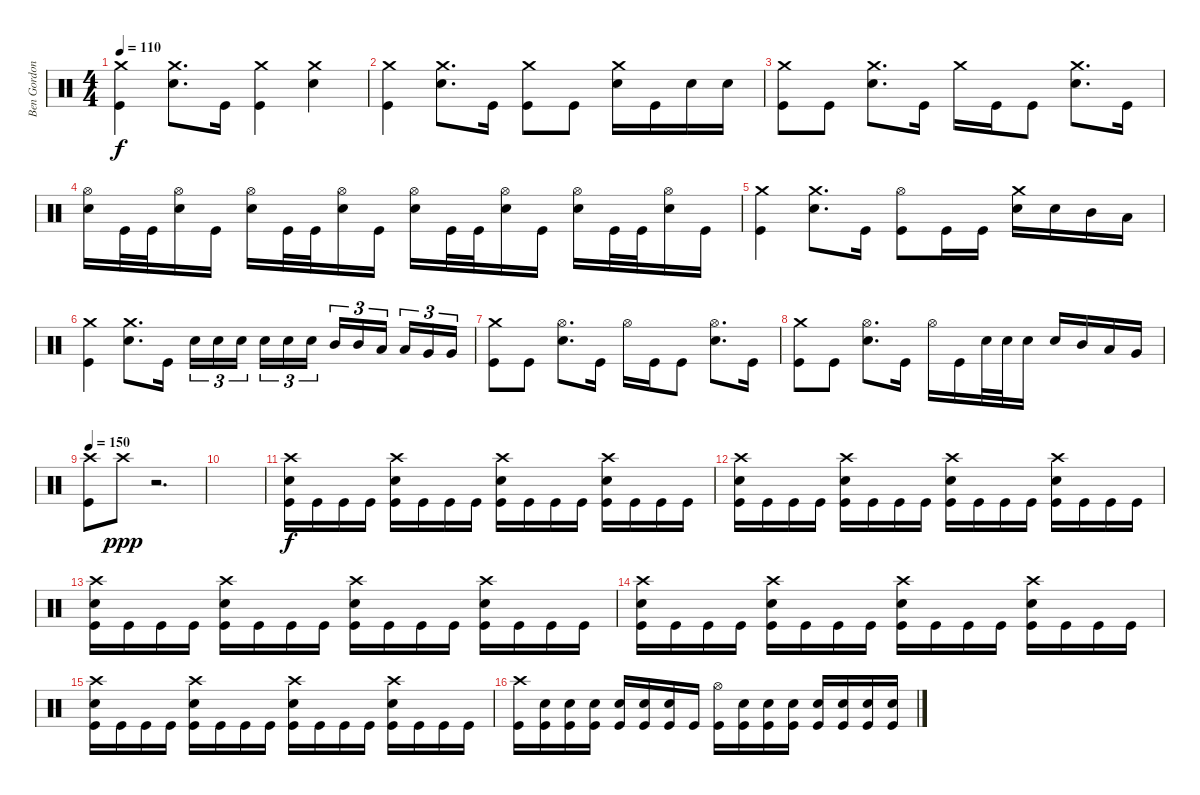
\track ("Ben Gordon" "Ben Gordon") {instrument percussion}
\staff {score}
\articulation defaults
\ts (4 4)
\tempo 110
\clef neutral
\ks c
("Crash medium (hit)" "Kick (hit)").4{dy f} ("Crash medium (hit)" "Electric Snare (hit)").8{d} "Kick (hit)".16 ("Crash medium (hit)" "Kick (hit)").4 ("Crash medium (hit)" "Electric Snare (hit)").4 |
("Crash medium (hit)" "Kick (hit)").4 ("Crash medium (hit)" "Electric Snare (hit)").8{d} "Kick (hit)".16 ("Crash medium (hit)" "Kick (hit)").8 "Kick (hit)".8 ("Crash medium (hit)" "Electric Snare (hit)").16 "Kick (hit)".16 "Electric Snare (hit)".16 "Electric Snare (hit)".16 |
("Crash medium (hit)" "Kick (hit)").8 "Kick (hit)".8 ("Crash medium (hit)" "Electric Snare (hit)").8{d} "Kick (hit)".16 "Crash medium (hit)".16 "Kick (hit)".16 "Kick (hit)".8 ("Crash medium (hit)" "Electric Snare (hit)").8{d} "Kick (hit)".16 |
("Hi-Hat (open)" "Electric Snare (hit)").16 "Kick (hit)".32 "Kick (hit)".32 ("Hi-Hat (open)" "Electric Snare (hit)").16 "Kick (hit)".16 ("Hi-Hat (open)" "Electric Snare (hit)").16 "Kick (hit)".32 "Kick (hit)".32 ("Hi-Hat (open)" "Electric Snare (hit)").16 "Kick (hit)".16 ("Hi-Hat (open)" "Electric Snare (hit)").16 "Kick (hit)".32 "Kick (hit)".32 ("Hi-Hat (open)" "Electric Snare (hit)").16 "Kick (hit)".16 ("Hi-Hat (open)" "Electric Snare (hit)").16 "Kick (hit)".32 "Kick (hit)".32 ("Hi-Hat (open)" "Electric Snare (hit)").16 "Kick (hit)".16 |
("Crash medium (hit)" "Kick (hit)").4 ("Crash medium (hit)" "Electric Snare (hit)").8{d} "Kick (hit)".16 ("Hi-Hat (open)" "Kick (hit)").8 "Kick (hit)".16 "Kick (hit)".16 ("Crash medium (hit)" "Electric Snare (hit)").16 "Electric Snare (hit)".16 "Mid Tom (hit)".16 "Low Tom (hit)".16 |
("Crash medium (hit)" "Kick (hit)").4 ("Crash medium (hit)" "Electric Snare (hit)").8{d} "Kick (hit)".16 "Electric Snare (hit)".16{tu (3 2)} "Electric Snare (hit)".16{tu (3 2)} "Electric Snare (hit)".16{tu (3 2) beam splitsecondary} "Electric Snare (hit)".16{tu (3 2)} "Electric Snare (hit)".16{tu (3 2)} "Electric Snare (hit)".16{tu (3 2)} "Mid Tom (hit)".16{tu (3 2)} "Mid Tom (hit)".16{tu (3 2)} "Low Tom (hit)".16{tu (3 2) beam splitsecondary} "Low Tom (hit)".16{tu (3 2)} "Very Low Tom (hit)".16{tu (3 2)} "Very Low Tom (hit)".16{tu (3 2)} |
("Crash medium (hit)" "Kick (hit)").8 "Kick (hit)".8 ("Hi-Hat (open)" "Electric Snare (hit)").8{d} "Kick (hit)".16 "Hi-Hat (open)".16 "Kick (hit)".16 "Kick (hit)".8 ("Hi-Hat (open)" "Electric Snare (hit)").8{d} "Kick (hit)".16 |
("Crash medium (hit)" "Kick (hit)").8 "Kick (hit)".8 ("Hi-Hat (open)" "Electric Snare (hit)").8{d} "Kick (hit)".16 "Hi-Hat (open)".16 "Kick (hit)".16 "Electric Snare (hit)".32 "Electric Snare (hit)".32 "Electric Snare (hit)".16 "Electric Snare (hit)".16 "Mid Tom (hit)".16 "Low Tom (hit)".16 "Very Low Tom (hit)".16 |
\tempo 150
("Crash high (hit)" "Kick (hit)").8 "Crash high (hit)".8{dy ppp} r.2{d} |
|
("Crash high (hit)" "Electric Snare (hit)" "Kick (hit)").16{dy f} "Kick (hit)".16 "Kick (hit)".16 "Kick (hit)".16 ("Crash high (hit)" "Electric Snare (hit)" "Kick (hit)").16 "Kick (hit)".16 "Kick (hit)".16 "Kick (hit)".16 ("Crash high (hit)" "Electric Snare (hit)" "Kick (hit)").16 "Kick (hit)".16 "Kick (hit)".16 "Kick (hit)".16 ("Crash high (hit)" "Electric Snare (hit)" "Kick (hit)").16 "Kick (hit)".16 "Kick (hit)".16 "Kick (hit)".16 |
("Crash high (hit)" "Electric Snare (hit)" "Kick (hit)").16 "Kick (hit)".16 "Kick (hit)".16 "Kick (hit)".16 ("Crash high (hit)" "Electric Snare (hit)" "Kick (hit)").16 "Kick (hit)".16 "Kick (hit)".16 "Kick (hit)".16 ("Crash high (hit)" "Electric Snare (hit)" "Kick (hit)").16 "Kick (hit)".16 "Kick (hit)".16 "Kick (hit)".16 ("Crash high (hit)" "Electric Snare (hit)" "Kick (hit)").16 "Kick (hit)".16 "Kick (hit)".16 "Kick (hit)".16 |
("Crash high (hit)" "Electric Snare (hit)" "Kick (hit)").16 "Kick (hit)".16 "Kick (hit)".16 "Kick (hit)".16 ("Crash high (hit)" "Electric Snare (hit)" "Kick (hit)").16 "Kick (hit)".16 "Kick (hit)".16 "Kick (hit)".16 ("Crash high (hit)" "Electric Snare (hit)" "Kick (hit)").16 "Kick (hit)".16 "Kick (hit)".16 "Kick (hit)".16 ("Crash high (hit)" "Electric Snare (hit)" "Kick (hit)").16 "Kick (hit)".16 "Kick (hit)".16 "Kick (hit)".16 |
("Crash high (hit)" "Electric Snare (hit)" "Kick (hit)").16 "Kick (hit)".16 "Kick (hit)".16 "Kick (hit)".16 ("Crash high (hit)" "Electric Snare (hit)" "Kick (hit)").16 "Kick (hit)".16 "Kick (hit)".16 "Kick (hit)".16 ("Crash high (hit)" "Electric Snare (hit)" "Kick (hit)").16 "Kick (hit)".16 "Kick (hit)".16 "Kick (hit)".16 ("Crash high (hit)" "Electric Snare (hit)" "Kick (hit)").16 "Kick (hit)".16 "Kick (hit)".16 "Kick (hit)".16 |
("Crash high (hit)" "Electric Snare (hit)" "Kick (hit)").16 "Kick (hit)".16 "Kick (hit)".16 "Kick (hit)".16 ("Crash high (hit)" "Electric Snare (hit)" "Kick (hit)").16 "Kick (hit)".16 "Kick (hit)".16 "Kick (hit)".16 ("Crash high (hit)" "Electric Snare (hit)" "Kick (hit)").16 "Kick (hit)".16 "Kick (hit)".16 "Kick (hit)".16 ("Crash high (hit)" "Electric Snare (hit)" "Kick (hit)").16 "Kick (hit)".16 "Kick (hit)".16 "Kick (hit)".16 |
("Crash high (hit)" "Kick (hit)").16 ("Electric Snare (hit)" "Kick (hit)").16 ("Electric Snare (hit)" "Kick (hit)").16 ("Electric Snare (hit)" "Kick (hit)").16 ("Electric Snare (hit)" "Kick (hit)").16 ("Electric Snare (hit)" "Kick (hit)").16 ("Electric Snare (hit)" "Kick (hit)").16 "Kick (hit)".16 ("Hi-Hat (open)" "Kick (hit)").16 ("Electric Snare (hit)" "Kick (hit)").16 ("Electric Snare (hit)" "Kick (hit)").16 ("Electric Snare (hit)" "Kick (hit)").16 ("Electric Snare (hit)" "Kick (hit)").16 ("Electric Snare (hit)" "Kick (hit)").16 ("Electric Snare (hit)" "Kick (hit)").16 ("Electric Snare (hit)" "Kick (hit)").16
